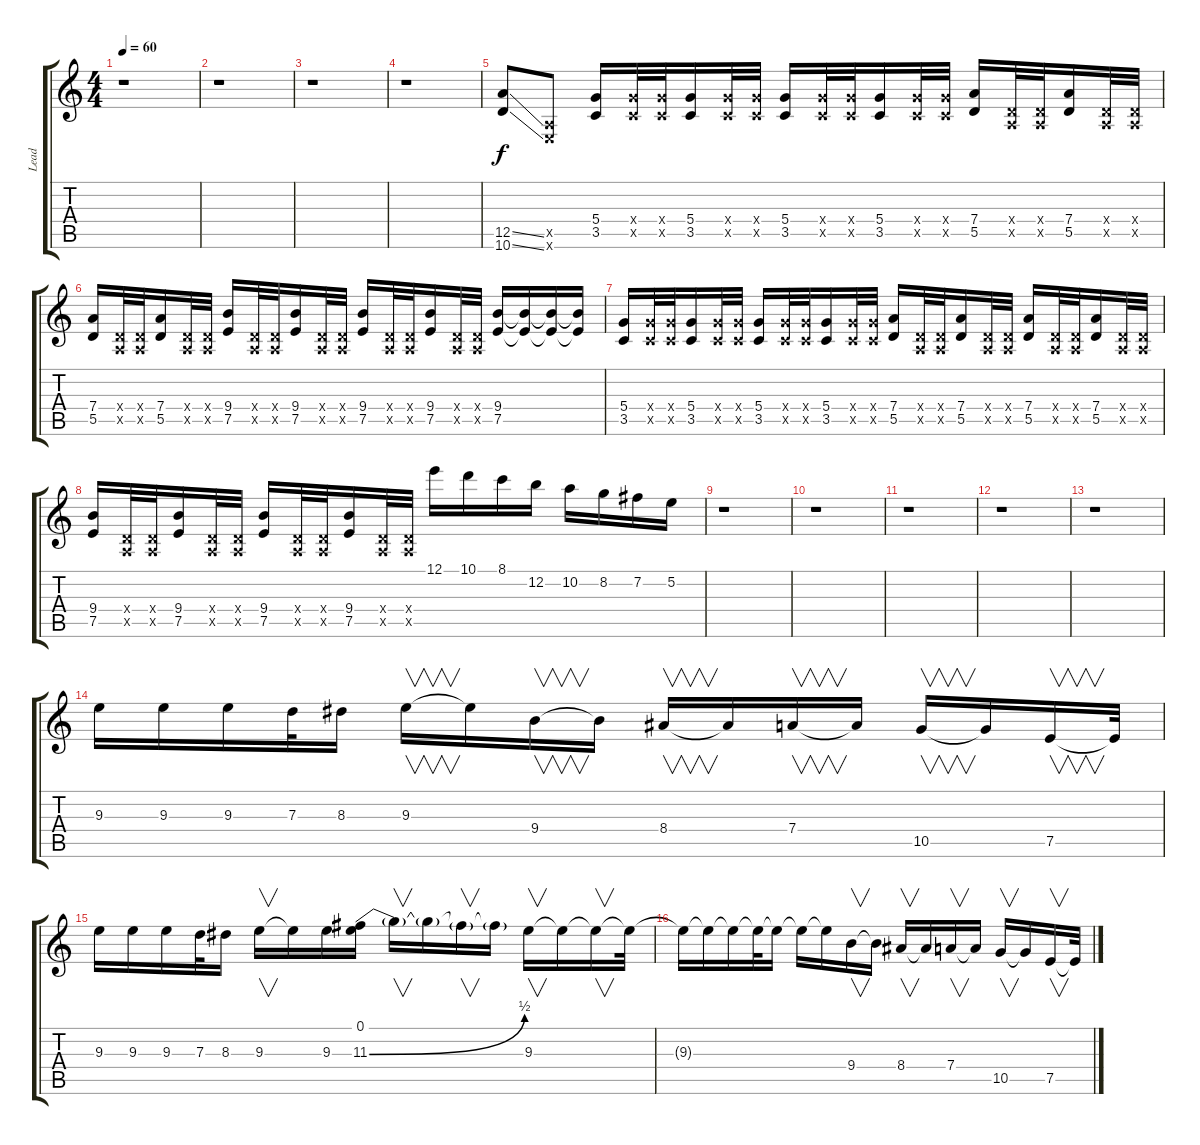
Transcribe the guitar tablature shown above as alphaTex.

\track ("Lead" "Lead") {instrument overdrivenguitar}
\staff {score tabs}
\tuning (E4 B3 G3 D3 A2 E2) {hide}
\ts (4 4)
\tempo 60
\clef g2
\ks c
r.1{dy f} |
r.1 |
r.1 |
r.1 |
(12.5{ss} 10.6{ss}).8{instrument electricguitarmuted} (0.5{x} 0.6{x}).8 (5.4 3.5).16 (5.4{x} 3.5{x}).32 (5.4{x} 3.5{x}).32 (5.4 3.5).16 (5.4{x} 3.5{x}).32 (5.4{x} 3.5{x}).32 (5.4 3.5).16 (5.4{x} 3.5{x}).32 (5.4{x} 3.5{x}).32 (5.4 3.5).16 (5.4{x} 3.5{x}).32 (5.4{x} 3.5{x}).32 (7.4 5.5).16 (0.4{x} 0.5{x}).32 (0.4{x} 0.5{x}).32 (7.4 5.5).16 (0.4{x} 0.5{x}).32 (0.4{x} 0.5{x}).32 |
(7.4 5.5).16 (0.4{x} 0.5{x}).32 (0.4{x} 0.5{x}).32 (7.4 5.5).16 (0.4{x} 0.5{x}).32 (0.4{x} 0.5{x}).32 (9.4 7.5).16 (0.4{x} 0.5{x}).32 (0.4{x} 0.5{x}).32 (9.4 7.5).16 (0.4{x} 0.5{x}).32 (0.4{x} 0.5{x}).32 (9.4 7.5).16 (0.4{x} 0.5{x}).32 (0.4{x} 0.5{x}).32 (9.4 7.5).16 (0.4{x} 0.5{x}).32 (0.4{x} 0.5{x}).32 (9.4 7.5).16 (9.4{t} 7.5{t}).16 (9.4{t} 7.5{t}).16 (9.4{t} 7.5{t}).16 |
(5.4 3.5).16 (5.4{x} 3.5{x}).32 (5.4{x} 3.5{x}).32 (5.4 3.5).16 (5.4{x} 3.5{x}).32 (5.4{x} 3.5{x}).32 (5.4 3.5).16 (5.4{x} 3.5{x}).32 (5.4{x} 3.5{x}).32 (5.4 3.5).16 (5.4{x} 3.5{x}).32 (5.4{x} 3.5{x}).32 (7.4 5.5).16 (0.4{x} 0.5{x}).32 (0.4{x} 0.5{x}).32 (7.4 5.5).16 (0.4{x} 0.5{x}).32 (0.4{x} 0.5{x}).32 (7.4 5.5).16 (0.4{x} 0.5{x}).32 (0.4{x} 0.5{x}).32 (7.4 5.5).16 (0.4{x} 0.5{x}).32 (0.4{x} 0.5{x}).32 |
(9.4 7.5).16 (0.4{x} 0.5{x}).32 (0.4{x} 0.5{x}).32 (9.4 7.5).16 (0.4{x} 0.5{x}).32 (0.4{x} 0.5{x}).32 (9.4 7.5).16 (0.4{x} 0.5{x}).32 (0.4{x} 0.5{x}).32 (9.4 7.5).16 (0.4{x} 0.5{x}).32 (0.4{x} 0.5{x}).32 12.1.16 10.1.16 8.1.16 12.2.16 10.2.16 8.2.16 7.2.16 5.2.16 |
r.1 |
r.1 |
r.1 |
r.1 |
r.1 |
9.3.16{instrument overdrivenguitar} 9.3.16 9.3.16 7.3.32 8.3.16 9.3.16{v} 9.3{t}.16 9.4.16{v} 9.4{t}.16 8.4.16{v} 8.4{t}.16 7.4.16{v} 7.4{t}.16 10.5.16{v} 10.5{t}.16 7.5.16{v} 7.5{t}.32 |
9.3.16 9.3.16 9.3.16 7.3.32 8.3.16 9.3.16{v} 9.3{t}.16 9.3.16 (0.1 11.3{be (bend 0 0 60 2)}).16 11.3{t}.16{v} 11.3{t}.16 11.3{t}.16{v} 11.3{t}.16 9.3.16{v} 9.3{t}.16 9.3{t}.16{v} 9.3{t}.32 |
9.3{t}.16 9.3{t}.16 9.3{t}.16 9.3{t}.32 9.3{t}.16 9.3{t}.16 9.3{t}.16 9.4.16{v} 9.4{t}.16 8.4.16{v} 8.4{t}.16 7.4.16{v} 7.4{t}.16 10.5.16{v} 10.5{t}.16 7.5.16{v} 7.5{t}.32
